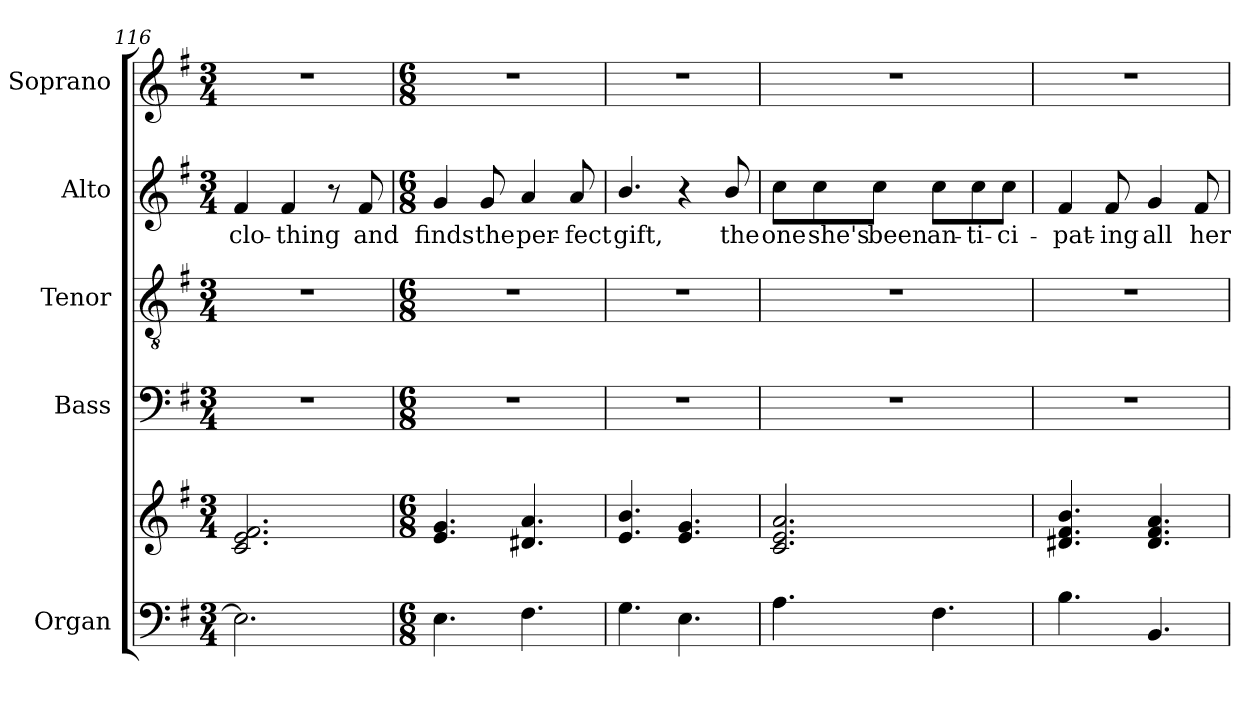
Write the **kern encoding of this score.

**kern	**kern	**kern	**kern	**kern	**text	**kern
*part5	*part5	*part4	*part3	*part2	*part2	*part1
*staff6	*staff5	*staff4	*staff3	*staff2	*staff2	*staff1
*I"Organ	*	*I"Bass	*I"Tenor	*I"Alto	*	*I"Soprano
*I'Org.	*	*I'B.	*I'T.	*I'A.	*	*I'S.
*clefF4	*clefG2	*clefF4	*clefGv2	*clefG2	*	*clefG2
*	*	*	*ITrd7c12	*	*	*
*k[f#]	*k[f#]	*k[f#]	*k[f#]	*k[f#]	*	*k[f#]
*G:	*G:	*G:	*G:	*G:	*	*G:
*M3/4	*M3/4	*M3/4	*M3/4	*M3/4	*	*M3/4
=116	=116	=116	=116	=116	=116	=116
!	!	!LO:N:vis=1	!LO:N:vis=1	!	!	!
!	!	!	!	!	!LO:LY:b:color=#000000	!LO:N:vis=1
2.Ei\]	2.ci/ 2.ei 2.f#i	2.r	2.r	4f#i/	clo-	2.r
!	!	!	!	!	!LO:LY:b:color=#000000	!
.	.	.	.	4f#i/	-thing	.
.	.	.	.	8r	.	.
!	!	!	!	!	!LO:LY:b:color=#000000	!
.	.	.	.	8f#i/	and	.
=117	=117	=117	=117	=117	=117	=117
*M6/8	*M6/8	*M6/8	*M6/8	*M6/8	*	*M6/8
!	!	!LO:N:vis=1	!LO:N:vis=1	!	!	!
!	!	!	!	!	!LO:LY:b:color=#000000	!LO:N:vis=1
4.Ei\	4.ei/ 4.gi	2.r	2.r	4gi/	finds	2.r
!	!	!	!	!	!LO:LY:b:color=#000000	!
.	.	.	.	8gi/	the	.
!	!	!	!	!	!LO:LY:b:color=#000000	!
4.F#i\	4.d#Xi/ 4.ai	.	.	4ai/	per-	.
!	!	!	!	!	!LO:LY:b:color=#000000	!
.	.	.	.	8ai/	-fect	.
!!LO:LB:g=z
=118	=118	=118	=118	=118	=118	=118
!	!	!LO:N:vis=1	!LO:N:vis=1	!	!	!
!	!	!	!	!	!LO:LY:b:color=#000000	!LO:N:vis=1
4.Gi\	4.ei/ 4.bi	2.r	2.r	4.bi/	gift,	2.r
4.Ei\	4.ei/ 4.gi	.	.	4r	.	.
!	!	!	!	!	!LO:LY:b:color=#000000	!
.	.	.	.	8bi/	the	.
=119	=119	=119	=119	=119	=119	=119
!	!	!LO:N:vis=1	!LO:N:vis=1	!	!	!
!	!	!	!	!	!LO:LY:b:color=#000000	!LO:N:vis=1
4.Ai\	2.ci/ 2.ei 2.ai	2.r	2.r	8cci\L	one	2.r
!	!	!	!	!	!LO:LY:b:color=#000000	!
.	.	.	.	8cci\	she's	.
!	!	!	!	!	!LO:LY:b:color=#000000	!
.	.	.	.	8cci\J	been	.
!	!	!	!	!	!LO:LY:b:color=#000000	!
4.F#i\	.	.	.	8cci\L	an-	.
!	!	!	!	!	!LO:LY:b:color=#000000	!
.	.	.	.	8cci\	-ti-	.
!	!	!	!	!	!LO:LY:b:color=#000000	!
.	.	.	.	8cci\J	-ci-	.
=120	=120	=120	=120	=120	=120	=120
!	!	!LO:N:vis=1	!LO:N:vis=1	!	!	!
!	!	!	!	!	!LO:LY:b:color=#000000	!LO:N:vis=1
4.Bi\	4.d#Xi/ 4.f#i 4.bi	2.r	2.r	4f#i/	-pat-	2.r
!	!	!	!	!	!LO:LY:b:color=#000000	!
.	.	.	.	8f#i/	-ing	.
!	!	!	!	!	!LO:LY:b:color=#000000	!
4.BBi/	4.d#i/ 4.f#i 4.ai	.	.	4gi/	all	.
!	!	!	!	!	!LO:LY:b:color=#000000	!
.	.	.	.	8f#i/	her	.
=	=	=	=	=	=	=
*-	*-	*-	*-	*-	*-	*-
